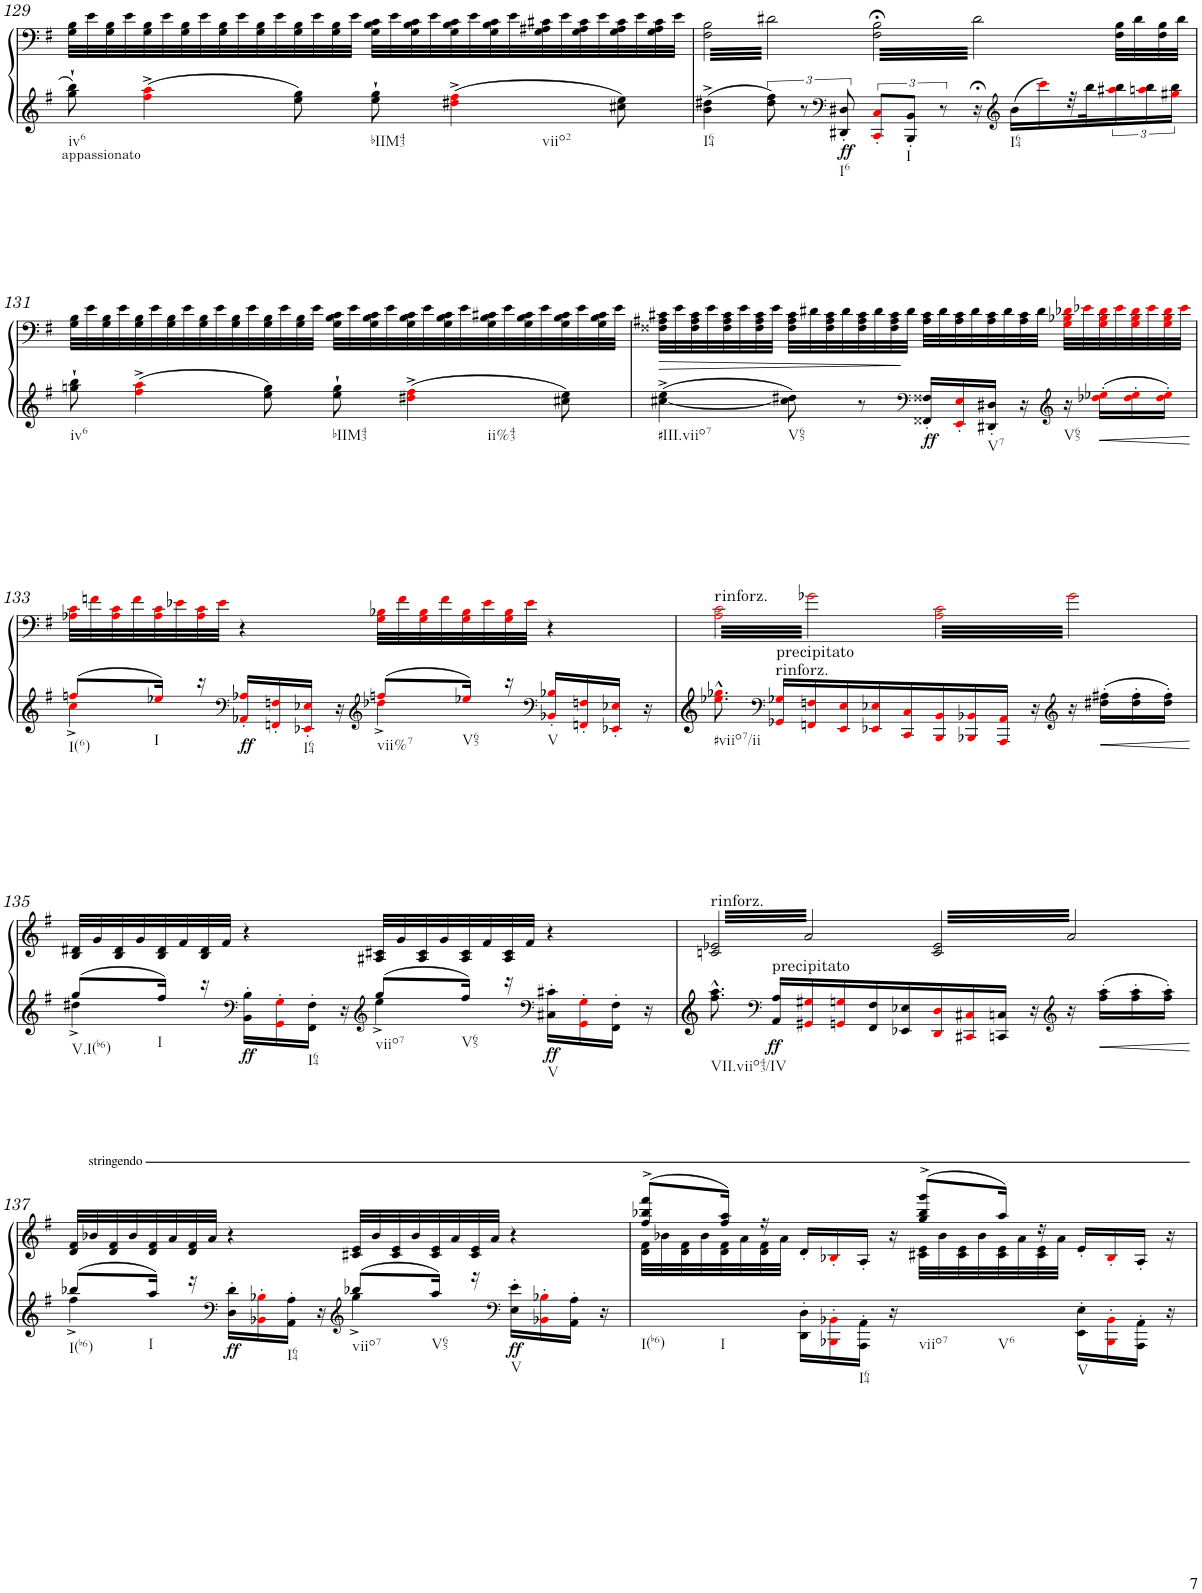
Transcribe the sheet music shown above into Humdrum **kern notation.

**kern	**kern	**dynam
*part1	*part1	*part1
*staff2	*staff1	*staff1/2
*I"Piano	*	*
*I'Pno.	*	*
!!LO:PB:g=z
*clefG2	*clefF4	*
*k[f#]	*k[f#]	*
*M4/4	*M4/4	*
*met(c)	*met(c)	*
=129	=129	=129
!LO:TX:b:t=appassionato	!	!
8gg\` 8bb\`	32G\ 32B\LLL	.
.	32e\	.
.	32G\ 32B\	.
.	32e\	.
4ff#i\^ 4aai\^	32G\ 32B\	.
.	32e\	.
.	32G\ 32B\	.
.	32e\	.
.	32G\ 32B\	.
.	32e\	.
.	32G\ 32B\	.
.	32e\	.
8ee\ 8gg\	32G\ 32B\	.
.	32e\	.
.	32G\ 32B\	.
.	32e\JJJ	.
8ee\` 8gg\`	32G\ 32B\ 32c\LLL	.
.	32e\	.
.	32G\ 32B\ 32c\	.
.	32e\	.
4dd#Xi\^ 4ff#i\^	32G\ 32B\ 32c\	.
.	32e\	.
.	32G\ 32B\ 32c\	.
.	32e\	.
.	32G\ 32A#X\ 32c#X\	.
.	32e\	.
.	32G\ 32A#\ 32c#\	.
.	32e\	.
8cc#X\ 8ee\	32G\ 32A#\ 32c#\	.
.	32e\	.
.	32G\ 32A#\ 32c#\	.
.	32e\JJJ	.
=130	=130	=130
*	*tremolo	*
4b\^ 4dd#X\^	64F#\ 64B\LLLL	.
.	64d#X\	.
.	64F#\ 64B\	.
.	64d#X\	.
.	64F#\ 64B\	.
.	64d#X\	.
.	64F#\ 64B\	.
.	64d#X\	.
.	64F#\ 64B\	.
.	64d#X\	.
.	64F#\ 64B\	.
.	64d#X\	.
.	64F#\ 64B\	.
.	64d#X\	.
.	64F#\ 64B\	.
.	64d#X\	.
12dd#\ 12ff#\	64F#\ 64B\	.
.	64d#X\	.
.	64F#\ 64B\	.
.	64d#X\	.
.	64F#\ 64B\	.
.	64d#X\	.
12r	.	.
.	64F#\ 64B\	.
.	64d#X\	.
.	64F#\ 64B\	.
.	64d#X\	.
.	64F#\ 64B\	.
*clefF4	*	*
!	!	!LO:DY:b=2
12DD#X/' 12D#X/'	.	ff
.	64d#X\	.
.	64F#\ 64B\	.
.	64d#X\	.
.	64F#\ 64B\	.
.	64d#X\JJJJ	.
12CCi/' 12Ci/'L	64F#\;< 64B\;<LLLL	.
.	64d#\	.
.	64F#\;< 64B\;<	.
.	64d#\	.
.	64F#\;< 64B\;<	.
.	64d#\	.
12BBB/' 12BB/'J	.	.
.	64F#\;< 64B\;<	.
.	64d#\	.
.	64F#\;< 64B\;<	.
.	64d#\	.
.	64F#\;< 64B\;<	.
12r	.	.
.	64d#\	.
.	64F#\;< 64B\;<	.
.	64d#\	.
.	64F#\;< 64B\;<	.
.	64d#\	.
16r;<	64F#\;< 64B\;<	.
.	64d#\	.
.	64F#\;< 64B\;<	.
.	64d#\	.
*clefG2	*	*
16b\LL	64F#\;< 64B\;<	.
.	64d#\	.
.	64F#\;< 64B\;<	.
.	64d#\	.
16ccci\	64F#\;< 64B\;<	.
.	64d#\	.
.	64F#\;< 64B\;<	.
.	64d#\	.
32r	64F#\;< 64B\;<	.
.	64d#\	.
32bb\J	64F#\;< 64B\;<	.
.	64d#\JJJJ	.
*	*Xtremolo	*
24aa#Xi\ 24bb\	32F#\ 32B\LLL	.
.	.	.
.	32d#\	.
24aani\ 24bb\	.	.
.	.	.
.	32F#\ 32B\	.
.	.	.
24gg#Xi\ 24bb\JJ	.	.
.	32d#\JJJ	.
.	.	.
!!LO:LB:g=z
=131	=131	=131
8ggn\` 8bb\`	32G\ 32B\LLL	.
.	.	.
.	32e\	.
.	.	.
.	32G\ 32B\	.
.	.	.
.	32e\	.
.	.	.
4ff#i\^ 4aai\^	32G\ 32B\	.
.	32e\	.
.	32G\ 32B\	.
.	32e\	.
.	32G\ 32B\	.
.	32e\	.
.	32G\ 32B\	.
.	32e\	.
8ee\ 8gg\	32G\ 32B\	.
.	32e\	.
.	32G\ 32B\	.
.	32e\JJJ	.
8ee\` 8gg\`	32G\ 32B\ 32c\LLL	.
.	32e\	.
.	32G\ 32B\ 32c\	.
.	32e\	.
4dd#Xi\^ 4ff#i\^	32G\ 32B\ 32c\	.
.	32e\	.
.	32G\ 32B\ 32c\	.
.	32e\	.
.	32G\ 32B\ 32c#X\	.
.	32e\	.
.	32G\ 32B\ 32c#\	.
.	32e\	.
8cc#X\ 8ee\	32G\ 32B\ 32c#\	.
.	32e\	.
.	32G\ 32B\ 32c#\	.
.	32e\JJJ	.
=132	=132	=132
!	!	!LO:HP:b
[4cc#X\^ 4ee\^	32F##X\ 32A#X\ 32c#X\LLL	>
.	32e\	.
.	32F##\ 32A#\ 32c#\	.
.	32e\	.
.	32F##\ 32A#\ 32c#\	.
.	32e\	.
.	32F##\ 32A#\ 32c#\	.
.	32e\JJJ	.
8cc#\] 8dd#X\	32F##\ 32A#\ 32c#\LLL	.
.	32d#X\	.
.	32F##\ 32A#\ 32c#\	.
.	32d#\	.
8r	32F##\ 32A#\ 32c#\	.
.	32d#\	.
.	32F##\ 32A#\ 32c#\	.
.	32d#\JJJ	]
*clefF4	*	*
!	!	!LO:DY:b=2
16FF##X/' 16F##X/'LL	32A#\ 32c#\LLL	ff
.	32d#\	.
16EEi/' 16Ei/'	32A#\ 32c#\	.
.	32d#\	.
16DD#X/' 16D#X/'JJ	32A#\ 32c#\	.
.	32d#\	.
16r	32A#\ 32c#\	.
.	32d#\JJJ	.
*clefG2	*	*
16r	32Gi\ 32B-Xi\ 32d-Xi\LLL	.
.	32e-Xi\	.
16dd-Xi\' 16ee-Xi\'LL	32Gi\ 32B-i\ 32d-i\	.
.	32e-i\	.
16dd-i\' 16ee-i\'	32Gi\ 32B-i\ 32d-i\	.
.	32e-i\	.
16dd-i\' 16ee-i\'JJ	32Gi\ 32B-i\ 32d-i\	.
.	32e-i\JJJ	.
!!LO:LB:g=z
=133	=133	=133
*^	*	*
8ffni/L	4cc^i\	32A-Xi\ 32ci\LLL	.
.	.	32fni\	.
.	.	32A-i\ 32ci\	.
.	.	32fi\	.
16ee-Xi/Jk	.	32A-i\ 32ci\	.
.	.	32e-Xi\	.
16r	.	32A-i\ 32ci\	.
.	.	32e-i\JJJ	.
*clefF4	*	*	*
!	!	!	!LO:DY:b=2
16AA-Xi/' 16A-Xi/'LL	4ryy	4r	ff
16FFni/' 16Fni/'	.	.	.
16EE-Xi/' 16E-Xi/'JJ	.	.	.
16r	.	.	.
*clefG2	*	*	*
8ffni/L	4dd-X^i\	32Gi\ 32B-Xi\LLL	.
.	.	32fi\	.
.	.	32Gi\ 32B-i\	.
.	.	32fi\	.
16ee-Xi/Jk	.	32Gi\ 32B-i\	.
.	.	32e-i\	.
16r	.	32Gi\ 32B-i\	.
.	.	32e-i\JJJ	.
*clefF4	*	*	*
16BB-Xi/' 16B-Xi/'LL	4ryy	4r	.
16FFni/' 16Fni/'	.	.	.
16EE-Xi/' 16E-Xi/'JJ	.	.	.
16r	.	.	.
*v	*v	*	*
=134	=134	=134
!	!LO:TX:a:t=rinforz.	!
*	*tremolo	*
8.ee-Xi\^^ 8.gg-Xi\^^	64Ai\ 64ci\LLLL	.
.	64g-Xi\	.
.	64Ai\ 64ci\	.
.	64g-Xi\	.
.	64Ai\ 64ci\	.
.	64g-Xi\	.
.	64Ai\ 64ci\	.
.	64g-Xi\	.
.	64Ai\ 64ci\	.
.	64g-Xi\	.
.	64Ai\ 64ci\	.
.	64g-Xi\	.
*clefF4	*	*
!LO:TX:a:t=rinforz.	!	!
!LO:TX:a:t=precipitato	!	!
16GG-Xi/ 16G-Xi/LL	64Ai\ 64ci\	.
.	64g-Xi\	.
.	64Ai\ 64ci\	.
.	64g-Xi\	.
16FFni/ 16Fni/	64Ai\ 64ci\	.
.	64g-Xi\	.
.	64Ai\ 64ci\	.
.	64g-Xi\	.
16EEi/ 16Ei/	64Ai\ 64ci\	.
.	64g-Xi\	.
.	64Ai\ 64ci\	.
.	64g-Xi\	.
16EE-Xi/ 16E-Xi/	64Ai\ 64ci\	.
.	64g-Xi\	.
.	64Ai\ 64ci\	.
.	64g-Xi\	.
16CCi/ 16Ci/	64Ai\ 64ci\	.
.	64g-Xi\	.
.	64Ai\ 64ci\	.
.	64g-Xi\JJJJ	.
16BBBi/ 16BBi/	64Ai\ 64ci\LLLL	.
.	64g-i\	.
.	64Ai\ 64ci\	.
.	64g-i\	.
16BBB-Xi/ 16BB-Xi/	64Ai\ 64ci\	.
.	64g-i\	.
.	64Ai\ 64ci\	.
.	64g-i\	.
16AAAi/ 16AAi/JJ	64Ai\ 64ci\	.
.	64g-i\	.
.	64Ai\ 64ci\	.
.	64g-i\	.
16r	64Ai\ 64ci\	.
.	64g-i\	.
.	64Ai\ 64ci\	.
.	64g-i\	.
*clefG2	*	*
16r	64Ai\ 64ci\	.
.	64g-i\	.
.	64Ai\ 64ci\	.
.	64g-i\	.
16dd#X\' 16ff#X\'LL	64Ai\ 64ci\	.
.	64g-i\	.
.	64Ai\ 64ci\	.
.	64g-i\	.
16dd#\' 16ff#\'	64Ai\ 64ci\	.
.	64g-i\	.
.	64Ai\ 64ci\	.
.	64g-i\	.
16dd#\' 16ff#\'JJ	64Ai\ 64ci\	.
.	64g-i\	.
.	64Ai\ 64ci\	.
.	64g-i\JJJJ	.
*	*Xtremolo	*
!!LO:LB:g=z
=135	=135	=135
*^	*	*
8gg/L	4dd#X^\	32B/ 32d#X/LLL	.
.	.	.	.
.	.	32g/	.
.	.	.	.
.	.	32B/ 32d#/	.
.	.	.	.
.	.	32g/	.
.	.	.	.
16ff#/Jk	.	32B/ 32d#/	.
.	.	.	.
.	.	32f#/	.
.	.	.	.
16r	.	32B/ 32d#/	.
.	.	.	.
.	.	32f#/JJJ	.
.	.	.	.
*clefF4	*	*	*
!	!	!	!LO:DY:b=2
16BB\' 16B\'LL	4ryy	4r	ff
16GGi\' 16Gi\'	.	.	.
16FF#\' 16F#\'JJ	.	.	.
16r	.	.	.
*clefG2	*	*	*
8gg/L	4ee^\	32A#X/ 32c#X/LLL	.
.	.	32g/	.
.	.	32A#/ 32c#/	.
.	.	32g/	.
16ff#/Jk	.	32A#/ 32c#/	.
.	.	32f#/	.
16r	.	32A#/ 32c#/	.
.	.	32f#/JJJ	.
*clefF4	*	*	*
!	!	!	!LO:DY:b=2
16C#X\' 16c#X\'LL	4ryy	4r	ff
16GGi\' 16Gi\'	.	.	.
16FF#\' 16F#\'JJ	.	.	.
16r	.	.	.
*v	*v	*	*
=136	=136	=136
!	!LO:TX:a:t=rinforz.	!
*	*tremolo	*
8.ff#\^^ 8.aa\^^	64cn/ 64e-X/LLLL	.
.	64a/	.
.	64cn/ 64e-X/	.
.	64a/	.
.	64cn/ 64e-X/	.
.	64a/	.
.	64cn/ 64e-X/	.
.	64a/	.
.	64cn/ 64e-X/	.
.	64a/	.
.	64cn/ 64e-X/	.
.	64a/	.
*clefF4	*	*
!LO:TX:a:t=precipitato	!	!
!	!	!LO:DY:b=2
16AA/ 16A/LL	64cn/ 64e-X/	ff
.	64a/	.
.	64cn/ 64e-X/	.
.	64a/	.
16GG#Xi/ 16G#Xi/	64cn/ 64e-X/	.
.	64a/	.
.	64cn/ 64e-X/	.
.	64a/	.
16GGni/ 16Gni/	64cn/ 64e-X/	.
.	64a/	.
.	64cn/ 64e-X/	.
.	64a/	.
16FF#/ 16F#/	64cn/ 64e-X/	.
.	64a/	.
.	64cn/ 64e-X/	.
.	64a/	.
16EE-X/ 16E-X/	64cn/ 64e-X/	.
.	64a/	.
.	64cn/ 64e-X/	.
.	64a/JJJJ	.
16DDi/ 16Di/	64c/ 64e-/LLLL	.
.	64a/	.
.	64c/ 64e-/	.
.	64a/	.
16CC#Xi/ 16C#Xi/	64c/ 64e-/	.
.	64a/	.
.	64c/ 64e-/	.
.	64a/	.
16CCn/ 16Cn/JJ	64c/ 64e-/	.
.	64a/	.
.	64c/ 64e-/	.
.	64a/	.
16r	64c/ 64e-/	.
.	64a/	.
.	64c/ 64e-/	.
.	64a/	.
*clefG2	*	*
16r	64c/ 64e-/	.
.	64a/	.
.	64c/ 64e-/	.
.	64a/	.
16ff#\' 16aa\'LL	64c/ 64e-/	.
.	64a/	.
.	64c/ 64e-/	.
.	64a/	.
16ff#\' 16aa\'	64c/ 64e-/	.
.	64a/	.
.	64c/ 64e-/	.
.	64a/	.
16ff#\' 16aa\'JJ	64c/ 64e-/	.
.	64a/	.
.	64c/ 64e-/	.
.	64a/JJJJ	.
*	*Xtremolo	*
!!LO:LB:g=z
=137	=137	=137
*^	*	*
8bb-X/L	4ff#^\	32d/ 32f#/LLL	.
.	.	.	.
!	!	!LO:TX:a:t=stringendo	!
.	.	32b-X/	.
.	.	.	.
.	.	32d/ 32f#/	.
.	.	.	.
.	.	32b-/	.
.	.	.	.
16aa/Jk	.	32d/ 32f#/	.
.	.	.	.
.	.	32a/	.
.	.	.	.
16r	.	32d/ 32f#/	.
.	.	.	.
.	.	32a/JJJ	.
.	.	.	.
*clefF4	*	*	*
!	!	!	!LO:DY:b=2
16D\' 16d\'LL	4ryy	4r	ff
16BB-Xi\' 16B-Xi\'	.	.	.
16AA\' 16A\'JJ	.	.	.
16r	.	.	.
*clefG2	*	*	*
8bb-X/L	4gg^\	32c#X/ 32e/LLL	.
.	.	32b-/	.
.	.	32c#/ 32e/	.
.	.	32b-/	.
16aa/Jk	.	32c#/ 32e/	.
.	.	32a/	.
16r	.	32c#/ 32e/	.
.	.	32a/JJJ	.
*clefF4	*	*	*
!	!	!	!LO:DY:b=2
16E\' 16e\'LL	4ryy	4r	ff
16BB-Xi\' 16B-Xi\'	.	.	.
16AA\' 16A\'JJ	.	.	.
16r	.	.	.
*v	*v	*	*
=138	=138	=138
*	*^	*
4ryy	(8ff#/^ 8bb-X/^ 8fff#/^L	32d\ 32f#\LLL	.
.	.	32b-X\	.
.	.	32d\ 32f#\	.
.	.	32b-\	.
.	16ff#/ 16aa/Jk)	32d\ 32f#\	.
.	.	32a\	.
.	16r	32d\ 32f#\	.
.	.	32a\JJJ	.
16DD\' 16D\'LL	16d'/LL	4ryy	.
16BBB-Xi\' 16BB-Xi\'	16B-X'i/	.	.
16AAA\' 16AA\'JJ	16A'/JJ	.	.
16r	16r	.	.
4ryy	(8gg/^ 8bb-/^ 8ggg/^L	32c#X\ 32e\LLL	.
.	.	32b-\	.
.	.	32c#\ 32e\	.
.	.	32b-\	.
.	16aa/Jk)	32c#\ 32e\	.
.	.	32a\	.
.	16r	32c#\ 32e\	.
.	.	32a\JJJ	.
16EE\' 16E\'LL	16e'/LL	4ryy	.
16BBB-i\' 16BB-i\'	16B-'i/	.	.
16AAA\' 16AA\'JJ	16A'/JJ	.	.
16r	16r	.	.
*	*v	*v	*
=	=	=
*-	*-	*-
